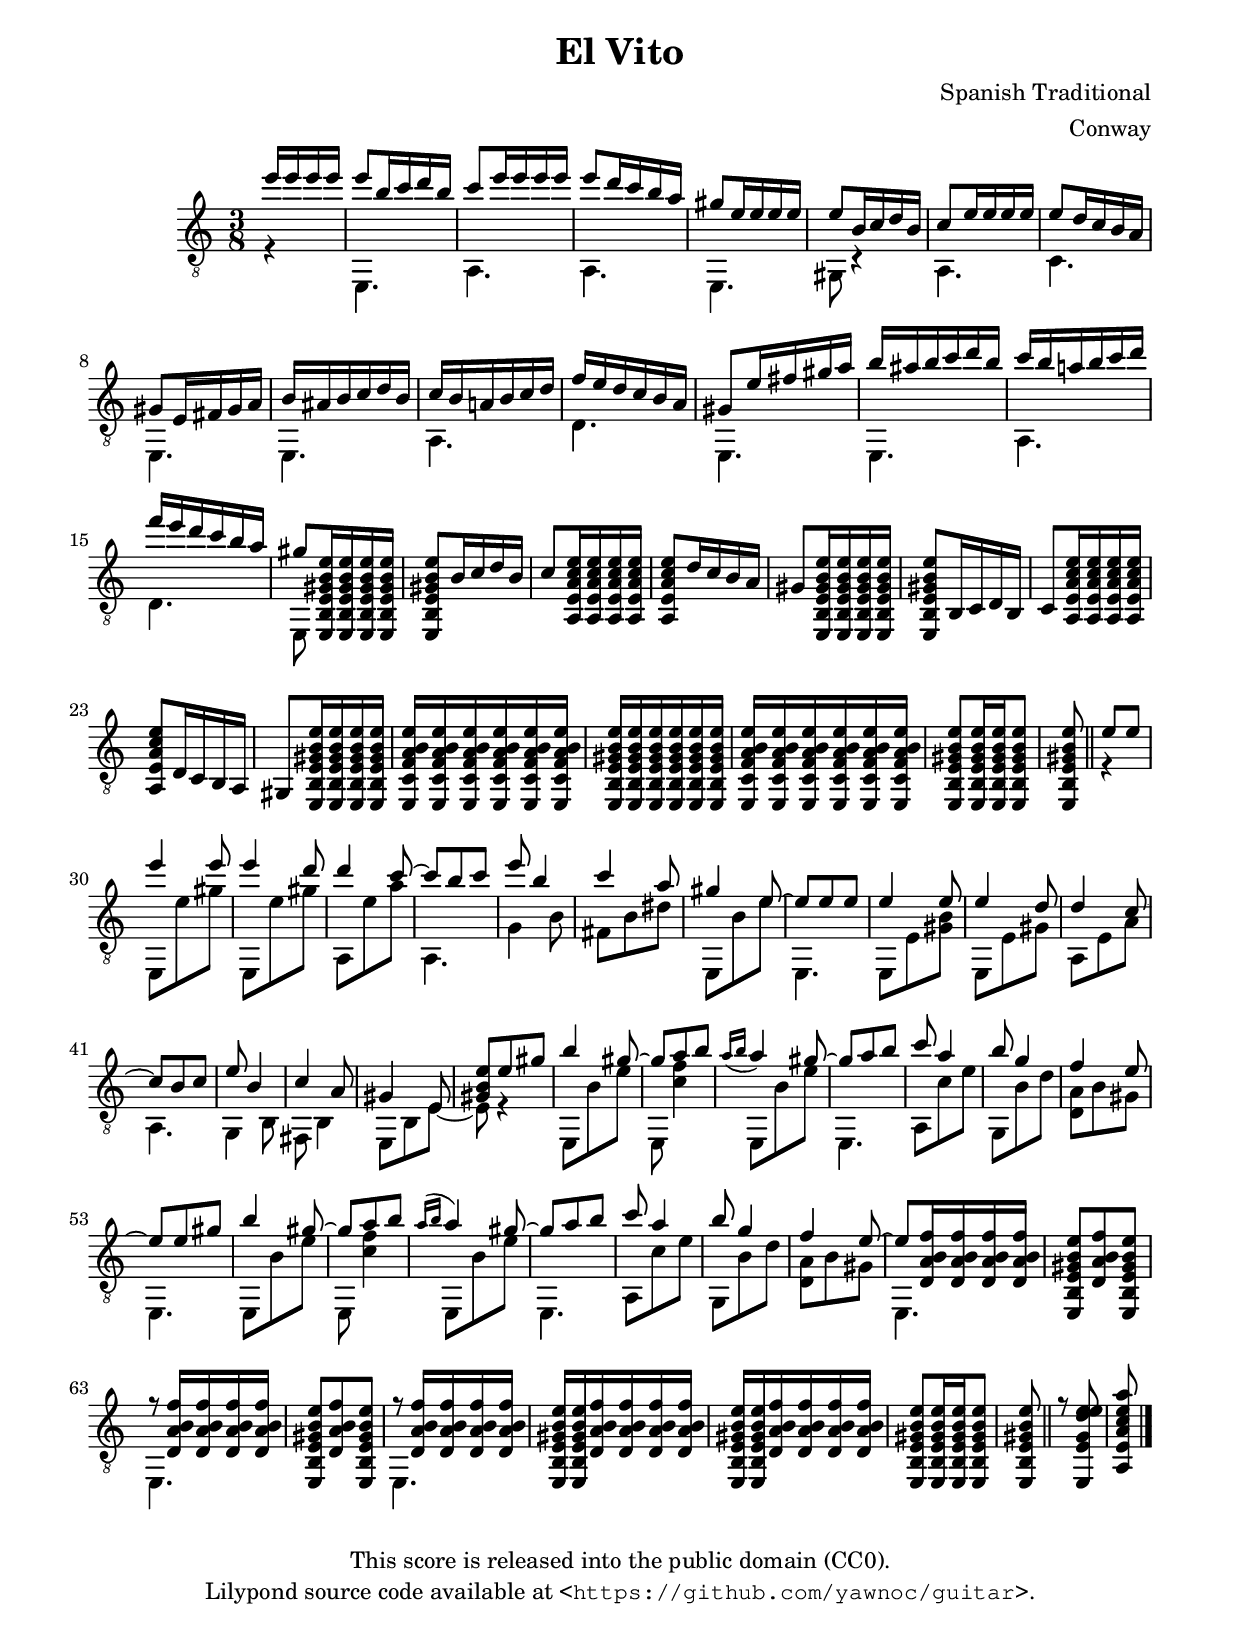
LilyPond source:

\version "2.18.2"


%%%%%%%%%%%%%%%%%%%%%%%%%%%%%%%%%%%%%%%%%%%%%%%%%%%%%%%%%%%%%%%%
% General
%%%%%%%%%%%%%%%%%%%%%%%%%%%%%%%%%%%%%%%%%%%%%%%%%%%%%%%%%%%%%%%%

\paper {
  top-margin = 1.5\cm
  left-margin = 1.5\cm
  right-margin = 1.5\cm
  bottom-margin = 1.5\cm
  ragged-last-bottom = ##f
  footnote-separator-markup = \markup { \vspace #1.5 }
}

globalSettings = {
  \accidentalStyle modern
  \compressFullBarRests
  \mergeDifferentlyHeadedOn
  \mergeDifferentlyDottedOn
  \numericTimeSignature
  \pointAndClickOff
  \override TextScript.extra-offset = #'(0 . 0.7)
  \override Score.FootnoteItem.annotation-line = ##f
}

origin-url = "https://github.com/yawnoc/guitar"

\header {
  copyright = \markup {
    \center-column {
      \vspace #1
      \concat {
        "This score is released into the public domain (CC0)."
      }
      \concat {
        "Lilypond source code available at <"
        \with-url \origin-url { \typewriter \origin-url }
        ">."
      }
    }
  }
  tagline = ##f
}

triplet = #(define-music-function
  (parser location music) (ly:music?)
  #{
    \tuplet 3/2 { $music }
  #}
)

tripletDuple = #(define-music-function
  (parser location music) (ly:music?)
  #{
    \tuplet 6/4 { $music }
  #}
)

overrideBeamedStemLengths = #(define-scheme-function
  (parser location lengths) (list?)
  #{
    \override Stem.details.beamed-lengths = $lengths
  #}
)
revertBeamedStemLengths = { \revert Stem.details.beamed-lengths }

overrideBeamVerticalPositions = #(define-scheme-function
  (parser location positions) (pair?)
  #{
    \override Beam.positions = $positions
  #}
)

%%%%%%%%%%%%%%%%%%%%%%%%%%%%%%%%%%%%%%%%%%%%%%%%%%%%%%%%%%%%%%%%
% Semantic bar lines
%%%%%%%%%%%%%%%%%%%%%%%%%%%%%%%%%%%%%%%%%%%%%%%%%%%%%%%%%%%%%%%%

barLineGoto = { \bar "||" }
barLineKeyChange = { \bar "||" }
barLineEnd = { \bar "|." }

%%%%%%%%%%%%%%%%%%%%%%%%%%%%%%%%%%%%%%%%%%%%%%%%%%%%%%%%%%%%%%%%
% Guitar notation
%%%%%%%%%%%%%%%%%%%%%%%%%%%%%%%%%%%%%%%%%%%%%%%%%%%%%%%%%%%%%%%%

stringNumbersAbove = { \set stringNumberOrientations = #'(up) }
stringNumbersBelow = { \set stringNumberOrientations = #'(down) }

fingeringAbove = { \set fingeringOrientations = #'(up) }
fingeringBelow = { \set fingeringOrientations = #'(down) }
fingeringAleft = { \set fingeringOrientations = #'(left) }
fingeringAright = { \set fingeringOrientations = #'(right) }

startGraceMusic = {
  <>(
  \override Fingering.font-size = -6
}
stopGraceMusic = {
  \revert Fingering.font-size
  <>)
}

overrideHorizontalShift = #(define-scheme-function
  (parser location distance) (number?)
  #{
    \override NoteColumn.force-hshift = $distance
  #}
)
revertHorizontalShift = { \revert NoteColumn.force-hshift }

barreSpan = #(define-music-function
  (parser location label offsetPair music)
  (string? (pair? (cons 0 0)) ly:music?)
  (let
    (
      (elements (extract-named-music music '(NoteEvent EventChord)))
    )
    (if
      (pair? elements)
      (let
        (
          (first-element (first elements))
          (last-element (last elements))
        )
        (set!
          (ly:music-property first-element 'articulations)
          (cons
            (make-music 'TextSpanEvent 'span-direction -1)
            (ly:music-property first-element 'articulations)
          )
        )
        (set!
          (ly:music-property last-element 'articulations)
          (cons
            (make-music 'TextSpanEvent 'span-direction 1)
            (ly:music-property last-element 'articulations)
          )
        )
      )
    )
  )
  #{
    \once \override TextSpanner.font-shape = #'upright
    \once \override TextSpanner.style = #'line
    \once \override TextSpanner.extra-offset = #offsetPair
    \once \override TextSpanner.bound-details = #`(
      (left
        (text . ,#{ \markup { \raise #-0.7 { #label \hspace #0.7 }} #})
        (Y . 0)
        (padding . -0.8)
        (attach-dir . -2)
      )
      (right
        (text . ,#{ \markup { \draw-line #'(0 . -1.3) } #}) ;; draw hook
        (Y . 0)
        (padding . -0.5)
        (attach-dir . 2)
      )
    )
    \once \override TextSpanner #'after-line-breaking = #(lambda (grob)
      (let*
        (
          (originalGrob (ly:grob-original grob))
          (splitGrobs (ly:spanner-broken-into originalGrob))
        )
        (if
          (and
            (>= (length splitGrobs) 2)
            (not (eq? (car (last-pair splitGrobs)) grob))
          )
          (begin
            (ly:grob-set-nested-property! grob
              '(bound-details right text)
              #{ \markup { \draw-line #'(0 . 0) } #} ;; suppress draw hook
            )
            (ly:grob-set-property! grob
              'extra-offset
              (cons
                (car offsetPair)
                (+ (cdr offsetPair) 0.7) ;; correction for suppressed hook
              )
            )
            (ly:grob-set-nested-property! grob
              '(bound-details right padding)
              #'-3 ;; increase spanner length
            )
          )
        )
      )
    )
    $music
  #}
)

barre = #(define-scheme-function
  (parser location label) (string?)
  #{
    \markup {
      \center-align {
        \hspace #0.7
        $label
      }
    }
  #}
)

nudgeNextBarre = #(define-scheme-function
  (parser location distance) (number?)
  #{
    \once \override TextScript.X-offset = $distance
  #}
)

position = #(define-scheme-function
  (parser location label) (string?)
  #{
    \markup {
      \center-align {
        \hspace #0.5
        $label
      }
    }
  #}
)

#(define-markup-command
  (markupString layout properties stringNumber) (markup?)
  (interpret-markup layout properties
    #{
      \markup \circle { \bold #stringNumber }
    #}
  )
)

#(define-markup-command
  (resonatesOn layout properties note stringNumber) (markup? markup?)
  (interpret-markup layout properties
    #{
      \markup { #note "resonates on" \markupString #stringNumber }
    #}
  )
)

%%%%%%%%%%%%%%%%%%%%%%%%%%%%%%%%%%%%%%%%%%%%%%%%%%%%%%%%%%%%%%%%
% Goto statements
%%%%%%%%%%%%%%%%%%%%%%%%%%%%%%%%%%%%%%%%%%%%%%%%%%%%%%%%%%%%%%%%

overrideGotoVisibility = {
  \once \override Score.RehearsalMark #'break-visibility = #'#(#t #t #f)
}

makeGotoMark = #(define-scheme-function
  (parser location label) (string?)
  #{
    \mark \markup { \small \italic $label }
  #}
)

simultaneousMarkSeparator = {
  \cadenzaOn
    s1073741824 % stupid, but works
  \cadenzaOff
}

coda = {
  \overrideGotoVisibility
  \mark \markup { \musicglyph #"scripts.coda" }
}

fine = {
  \overrideGotoVisibility
  \makeGotoMark Fine
}

dcAlCoda = {
  \overrideGotoVisibility
  \makeGotoMark "D.C. al Coda"
}

dcAlFine = {
  \overrideGotoVisibility
  \makeGotoMark "D.C. al Fine"
}

toCoda = {
  \overrideGotoVisibility
  \makeGotoMark "to Coda"
}



\header {
  title = "El Vito"
  composer = "Spanish Traditional"
  arranger = "Conway"
}


initialSignatures = {
  \clef "treble_8"
  \key a \minor
  \time 3/8
}


highVoiceMusic = {
  
  \globalSettings
  
  % Main theme high
  \partial 4
  \relative c'' {
    e16 e e e |
    e8 b16 c d b |
    c8 e16 e e e |
    e8 d16 c b a |
    gis8
  }
  
  % Main theme low
  \barNumberCheck #4
  \relative c' {
    e16 e e e |
    e8 b16 c d b |
    c8 e16 e e e |
    e8 d16 c b a |
    gis8
  }
  
  % Scale run low
  \barNumberCheck #8
  \relative c {
    e16 fis gis a |
    b ais b c d b |
    c b a b c d |
    f e d c b a |
    gis8
  }
  
  % Scale run high
  \barNumberCheck #12
  \relative c' {
    e16 fis gis a |
    b ais b c d b |
    c b a b c d |
    f e d c b a |
    gis8
  }
  
  % Strummed main theme high
  \barNumberCheck #16
  \relative c' {
    <e b gis e b e,>16
      <e b gis e b e,>
      <e b gis e b e,>
      <e b gis e b e,> |
    <e b gis e b e,>8 b16 c d b |
    c8
      <e c a e a,>16
      <e c a e a,>
      <e c a e a,>
      <e c a e a,>
    <e c a e a,>8 d16 c b a |
    gis8
  }
  
  % Strummed main theme low
  \barNumberCheck #20
  \relative c' {
    <e b gis e b e,>16
      <e b gis e b e,>
      <e b gis e b e,>
      <e b gis e b e,> |
    <e b gis e b e,>8 b,16 c d b |
    c8
      <e' c a e a,>16
      <e c a e a,>
      <e c a e a,>
      <e c a e a,>
    <e c a e a,>8 d,16 c b a |
    gis8
  }
  
  % Strummed interlude
  \barNumberCheck #24
  \relative c' {
    <e b gis e b e,>16
      <e b gis e b e,>
      <e b gis e b e,>
      <e b gis e b e,> |
    <e b a f c e,>
      <e b a f c e,>
      <e b a f c e,>
      <e b a f c e,>
      <e b a f c e,>
      <e b a f c e,> |
    <e b gis e b e,>
      <e b gis e b e,>
      <e b gis e b e,>
      <e b gis e b e,>
      <e b gis e b e,>
      <e b gis e b e,> |
    <e b a f c e,>
      <e b a f c e,>
      <e b a f c e,>
      <e b a f c e,>
      <e b a f c e,>
      <e b a f c e,> |
    <e b gis e b e,>8
      <e b gis e b e,>16
      <e b gis e b e,>
      <e b gis e b e,>8 |
    <e b gis e b e,>8
      \bar "||"
  }
  
  % Lyrical theme high
  \barNumberCheck #29
  \relative c' {
    e8 e |
    e'4 e8 |
    e4 d8 |
    d4 c8~ |
    c b c |
    e b4 |
    c4 a8 |
    gis4 e8~ |
    e
  }
  
  % Lyrical theme low
  \barNumberCheck #37
  \relative c' {
    e8 e |
    e4 e8 |
    e4 d8 |
    d4 c8~ |
    c b c |
    e b4 |
    c4 a8 |
    gis4 e8 |
    <gis b e>
  }
  
  % Bull-fighting theme
  \barNumberCheck 45
  \relative c' {
    e8 gis |
    b4 gis8~ |
    gis8 a b |
    \grace { a16_( b } a4) gis8~ |
    gis8 a b |
    c8 a4 |
    b8 g4 |
    f4 e8~ |
    e8
  }
  
  % Bull-fighting theme again
  \barNumberCheck 53
  \relative c' {
    e8 gis |
    b4 gis8~ |
    gis8 a b |
    \grace { a16( b } a4) gis8~ |
    gis8 a b |
    c8 a4 |
    b8 g4 |
    f4 e8~ |
    e8
  }
  
  % Returning strummed interlude
  \barNumberCheck 61
  \relative c' {
    <f b, a d,>16
      <f b, a d,>
      <f b, a d,>
      <f b, a d,> |
    <e b gis e b e,>8
      <f b, a d,>
      <e b gis e b e,> |
    r8
      <f b, a d,>16
      <f b, a d,>
      <f b, a d,>
      <f b, a d,> |
    <e b gis e b e,>8
      <f b, a d,>
      <e b gis e b e,> |
    r8
      <f b, a d,>16
      <f b, a d,>
      <f b, a d,>
      <f b, a d,> |
    <e b gis e b e,>16
      <e b gis e b e,>
      <f b, a d,>
      <f b, a d,>
      <f b, a d,>
      <f b, a d,> |
    <e b gis e b e,>16
      <e b gis e b e,>
      <f b, a d,>
      <f b, a d,>
      <f b, a d,>
      <f b, a d,> |
    <e b gis e b e,>8
      <e b gis e b e,>16
      <e b gis e b e,>
      <e b gis e b e,>8 |
    <e b gis e b e,>8
      \bar "||"
  }
  
  % Finishing chords
  \barNumberCheck 69
  \relative c, {
    r8 <e e' gis d' e e> |
    <a e' a c e a>
      \bar "|."
  }
  
}


lowVoiceMusic = {
  
  \globalSettings
  
  % Main theme high
  \partial 4
  \relative c, {
    r4 |
    e4. |
    a |
    a |
    e |
  }
  
  % Main theme low
  \barNumberCheck #5
  \relative c {
    gis8 r4 |
    a4. |
    c |
    e, |
  }
  
  % Scale run low
  \barNumberCheck #9
  \relative c, {
    e4. |
    a |
    d |
    e, |
  }
  
  % Scale run high
  \barNumberCheck #13
  \relative c, {
    e4. |
    a |
    d |
    e,8
  }
  
  % Strummed main theme high
  \barNumberCheck #16
  {
    s4 |
    s4. * 3 |
    s8
  }
  
  % Strummed main theme low
  \barNumberCheck #20
  {
    s4 |
    s4. * 3 |
    s8
  }
  
  % Strummed interlude
  \barNumberCheck #24
  {
    s4 |
    s4. * 4 |
    s8
  }
  
  % Lyrical theme high
  \barNumberCheck #29
  \relative c, {
    r4 |
    e8 e'' gis |
    e,, e'' gis |
    a,, e'' a |
    a,,4. |
    g'4 b8 |
    fis b dis |
    e,, b'' e |
    e,,4. |
  }
  
  % Lyrical theme low
  \barNumberCheck #38
  \relative c, {
    e8 e' <gis b> |
    e, e' gis |
    a, e' a |
    a,4. |
    g4 b8 |
    fis8 b4 |
    e,8 b' e~ |
    e
  }
  
  % Bull-fighting theme
  \barNumberCheck 45
  \relative c, {
    r4 |
    e8 b'' e |
    e,, <c'' f>4 |
    e,,8 b'' e |
    e,,4. |
    a8 c' e |
    g,, b' d |
    <a d,> b gis |
    e,4. |
  }
  
  % Bull-fighting theme again
  \barNumberCheck 54
  \relative c, {
    e8 b'' e |
    e,, <c'' f>4 |
    e,,8 b'' e |
    e,,4. |
    a8 c' e |
    g,, b' d |
    <a d,> b gis |
    e,4. |
  }
  
  % Returning strummed interlude
  \barNumberCheck 62
  \relative c, {
    s4. |
    e4. |
    s4. |
    e4. |
    s4. * 3 |
    s8
  }
  
}


allMusic = {
  \initialSignatures
  <<
    << \highVoiceMusic >>
      \\
    << \lowVoiceMusic >>
  >>
}


\score {
  \allMusic
}
